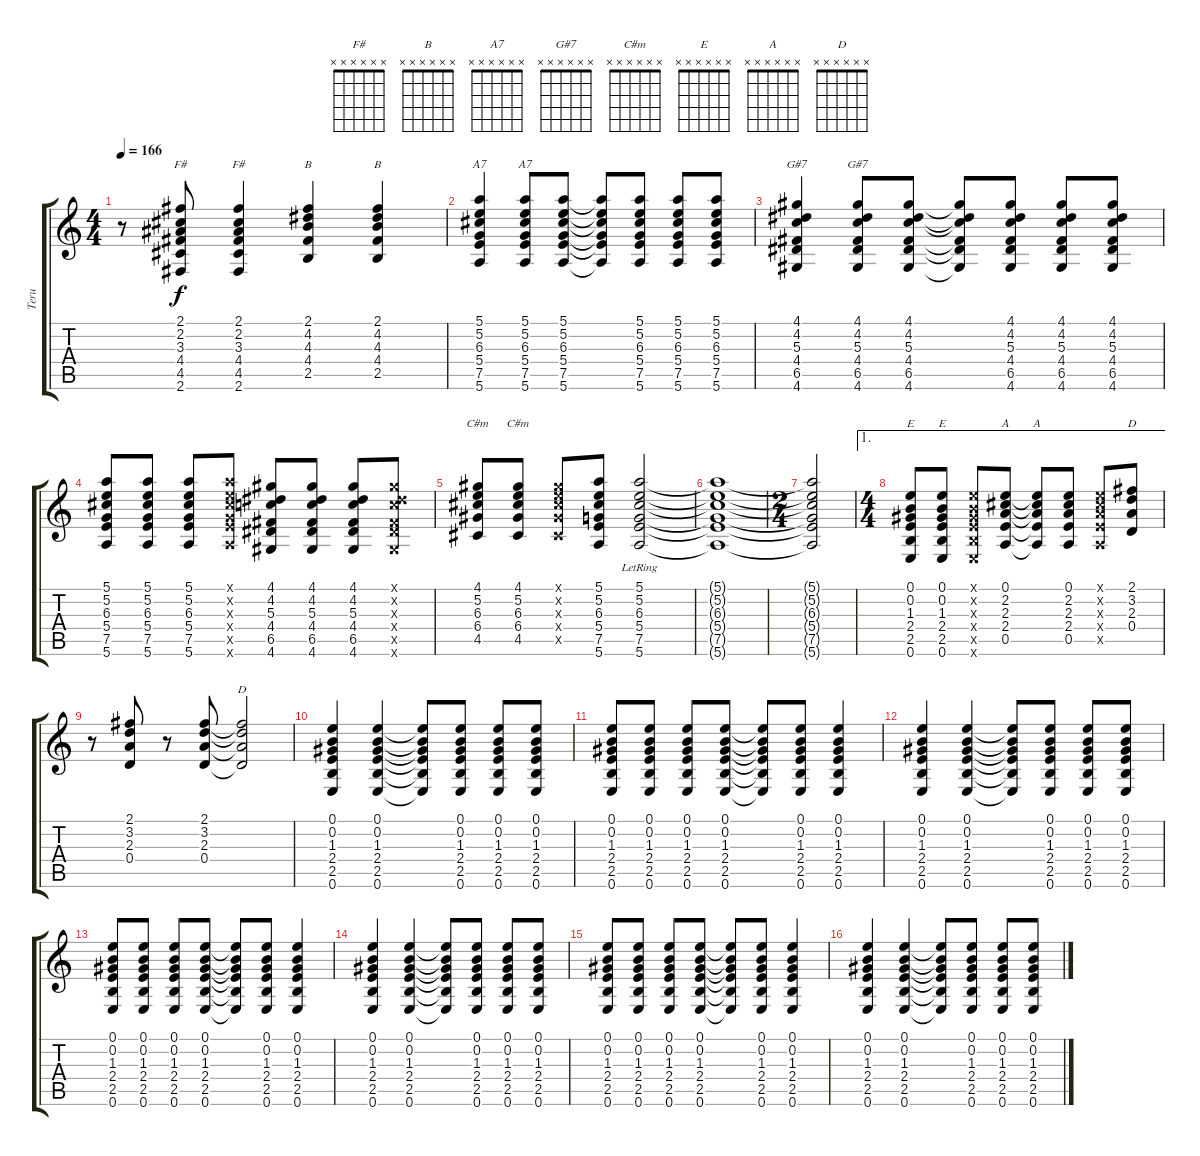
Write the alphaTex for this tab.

\track ("Teru" "Teru") {instrument acousticguitarsteel}
\staff {score tabs}
\tuning (E4 B3 G3 D3 A2 E2) {hide}
\chord ("F#" 2 2 3 4 4 2)
\chord ("F#" x x x x x x) {firstfret 0}
\chord ("B" 2 4 4 4 2 x)
\chord ("B" x x x x x x) {firstfret 0}
\chord ("A7" 5 5 6 5 7 5) {firstfret 5}
\chord ("A7" x x x x x x) {firstfret 0}
\chord ("G#7" 4 4 5 4 6 4) {firstfret 4}
\chord ("G#7" x x x x x x) {firstfret 0}
\chord ("C#m" 4 5 6 6 4 x) {firstfret 4}
\chord ("C#m" x x x x x x) {firstfret 0}
\chord ("E" 0 0 1 2 2 0)
\chord ("E" x x x x x x) {firstfret 0}
\chord ("A" 0 2 2 2 0 x)
\chord ("A" x x x x x x) {firstfret 0}
\chord ("D" 2 3 2 0 x x)
\chord ("D" x x x x x x) {firstfret 0}
\ts (4 4)
\tempo 166
\clef g2
\ks c
r.8{dy f} (2.1 2.2 3.3 4.4 4.5 2.6).8{ch "F#"} (2.1 2.2 3.3 4.4 4.5 2.6).4{ch "F#"} (2.1 4.2 4.3 4.4 2.5).4{ch "B" volume 10} (2.1 4.2 4.3 4.4 2.5).4{ch "B" volume 10} |
(5.1 5.2 6.3 5.4 7.5 5.6).4{ch "A7"} (5.1 5.2 6.3 5.4 7.5 5.6).8{ch "A7"} (5.1 5.2 6.3 5.4 7.5 5.6).8 (5.1{t} 5.2{t} 6.3{t} 5.4{t} 7.5{t} 5.6{t}).8 (5.1 5.2 6.3 5.4 7.5 5.6).8 (5.1 5.2 6.3 5.4 7.5 5.6).8 (5.1 5.2 6.3 5.4 7.5 5.6).8 |
(4.1 4.2 5.3 4.4 6.5 4.6).4{ch "G#7"} (4.1 4.2 5.3 4.4 6.5 4.6).8{ch "G#7"} (4.1 4.2 5.3 4.4 6.5 4.6).8 (4.1{t} 4.2{t} 5.3{t} 4.4{t} 6.5{t} 4.6{t}).8 (4.1 4.2 5.3 4.4 6.5 4.6).8 (4.1 4.2 5.3 4.4 6.5 4.6).8 (4.1 4.2 5.3 4.4 6.5 4.6).8 |
(5.1 5.2 6.3 5.4 7.5 5.6).8 (5.1 5.2 6.3 5.4 7.5 5.6).8 (5.1 5.2 6.3 5.4 7.5 5.6).8 (5.1{x} 5.2{x} 6.3{x} 5.4{x} 7.5{x} 5.6{x}).8 (4.1 4.2 5.3 4.4 6.5 4.6).8 (4.1 4.2 5.3 4.4 6.5 4.6).8 (4.1 4.2 5.3 4.4 6.5 4.6).8 (4.1{x} 4.2{x} 5.3{x} 4.4{x} 6.5{x} 4.6{x}).8 |
(4.1 5.2 6.3 6.4 4.5).8{ch "C#m"} (4.1 5.2 6.3 6.4 4.5).8{ch "C#m"} (4.1{x} 5.2{x} 6.3{x} 6.4{x} 4.5{x}).8 (5.1 5.2 6.3 5.4 7.5 5.6).8 (5.1{lr} 5.2{lr} 6.3{lr} 5.4{lr} 7.5{lr} 5.6{lr}).2 |
(5.1{t} 5.2{t} 6.3{t} 5.4{t} 7.5{t} 5.6{t}).1 |
\ts (2 4)
(5.1{t} 5.2{t} 6.3{t} 5.4{t} 7.5{t} 5.6{t}).2 |
\ae 1
\ts (4 4)
(0.1 0.2 1.3 2.4 2.5 0.6).8{ch "E"} (0.1 0.2 1.3 2.4 2.5 0.6).8{ch "E"} (0.1{x} 0.2{x} 1.3{x} 2.4{x} 2.5{x} 0.6{x}).8 (0.1 2.2 2.3 2.4 0.5).8{ch "A"} (0.1{t} 2.2{t} 2.3{t} 2.4{t} 0.5{t}).8{ch "A"} (0.1 2.2 2.3 2.4 0.5).8 (0.1{x} 2.2{x} 2.3{x} 2.4{x} 0.5{x}).8 (2.1 3.2 2.3 0.4).8{ch "D"} |
r.8 (2.1 3.2 2.3 0.4).8 r.8 (2.1 3.2 2.3 0.4).8 (2.1{t} 3.2{t} 2.3{t} 0.4{t}).2{ch "D"} |
(0.1 0.2 1.3 2.4 2.5 0.6).4 (0.1 0.2 1.3 2.4 2.5 0.6).4 (0.1{t} 0.2{t} 1.3{t} 2.4{t} 2.5{t} 0.6{t}).8 (0.1 0.2 1.3 2.4 2.5 0.6).8 (0.1 0.2 1.3 2.4 2.5 0.6).8 (0.1 0.2 1.3 2.4 2.5 0.6).8 |
(0.1 0.2 1.3 2.4 2.5 0.6).8 (0.1 0.2 1.3 2.4 2.5 0.6).8 (0.1 0.2 1.3 2.4 2.5 0.6).8 (0.1 0.2 1.3 2.4 2.5 0.6).8 (0.1{t} 0.2{t} 1.3{t} 2.4{t} 2.5{t} 0.6{t}).8 (0.1 0.2 1.3 2.4 2.5 0.6).8 (0.1 0.2 1.3 2.4 2.5 0.6).4 |
(0.1 0.2 1.3 2.4 2.5 0.6).4 (0.1 0.2 1.3 2.4 2.5 0.6).4 (0.1{t} 0.2{t} 1.3{t} 2.4{t} 2.5{t} 0.6{t}).8 (0.1 0.2 1.3 2.4 2.5 0.6).8 (0.1 0.2 1.3 2.4 2.5 0.6).8 (0.1 0.2 1.3 2.4 2.5 0.6).8 |
(0.1 0.2 1.3 2.4 2.5 0.6).8 (0.1 0.2 1.3 2.4 2.5 0.6).8 (0.1 0.2 1.3 2.4 2.5 0.6).8 (0.1 0.2 1.3 2.4 2.5 0.6).8 (0.1{t} 0.2{t} 1.3{t} 2.4{t} 2.5{t} 0.6{t}).8 (0.1 0.2 1.3 2.4 2.5 0.6).8 (0.1 0.2 1.3 2.4 2.5 0.6).4 |
(0.1 0.2 1.3 2.4 2.5 0.6).4 (0.1 0.2 1.3 2.4 2.5 0.6).4 (0.1{t} 0.2{t} 1.3{t} 2.4{t} 2.5{t} 0.6{t}).8 (0.1 0.2 1.3 2.4 2.5 0.6).8 (0.1 0.2 1.3 2.4 2.5 0.6).8 (0.1 0.2 1.3 2.4 2.5 0.6).8 |
(0.1 0.2 1.3 2.4 2.5 0.6).8 (0.1 0.2 1.3 2.4 2.5 0.6).8 (0.1 0.2 1.3 2.4 2.5 0.6).8 (0.1 0.2 1.3 2.4 2.5 0.6).8 (0.1{t} 0.2{t} 1.3{t} 2.4{t} 2.5{t} 0.6{t}).8 (0.1 0.2 1.3 2.4 2.5 0.6).8 (0.1 0.2 1.3 2.4 2.5 0.6).4 |
(0.1 0.2 1.3 2.4 2.5 0.6).4 (0.1 0.2 1.3 2.4 2.5 0.6).4 (0.1{t} 0.2{t} 1.3{t} 2.4{t} 2.5{t} 0.6{t}).8 (0.1 0.2 1.3 2.4 2.5 0.6).8 (0.1 0.2 1.3 2.4 2.5 0.6).8 (0.1 0.2 1.3 2.4 2.5 0.6).8
